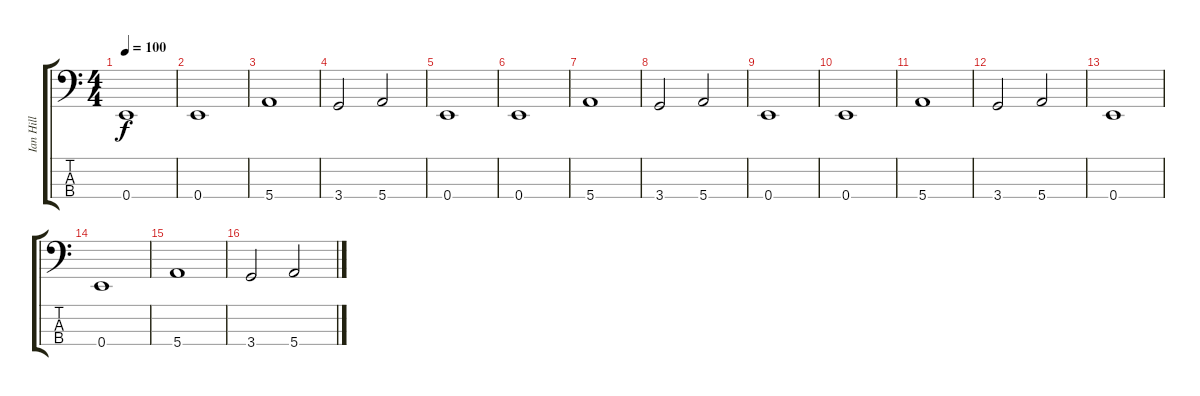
\track ("Ian Hill" "Ian Hill") {instrument electricbassfinger}
\staff {score tabs}
\tuning (G2 D2 A1 E1) {hide}
\ts (4 4)
\tempo 100
\clef f4
\ks c
0.4.1{dy f instrument electricbassfinger} |
0.4.1 |
5.4.1 |
3.4.2 5.4.2 |
0.4.1 |
0.4.1 |
5.4.1 |
3.4.2 5.4.2 |
0.4.1 |
0.4.1 |
5.4.1 |
3.4.2 5.4.2 |
0.4.1 |
0.4.1 |
5.4.1 |
3.4.2 5.4.2
